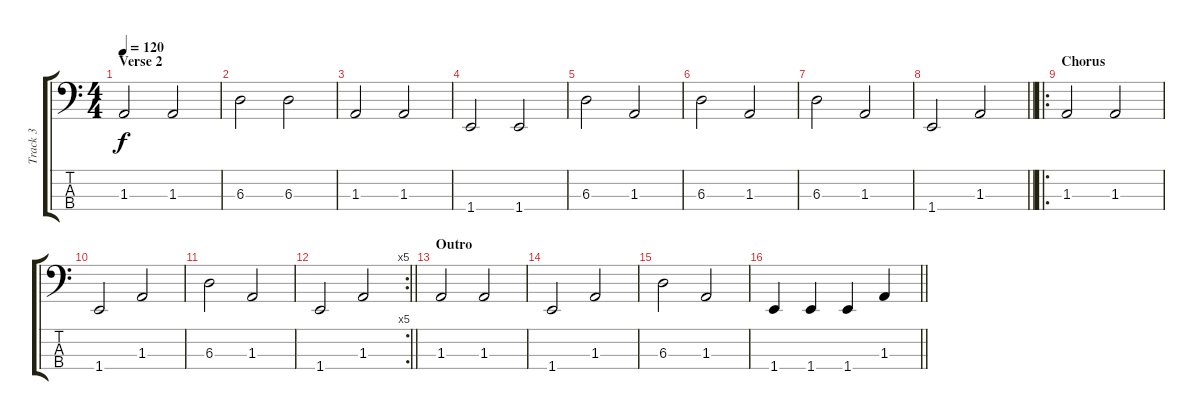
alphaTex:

\track ("Track 3" "Track 3") {instrument electricbassfinger}
\staff {score tabs}
\tuning (Gb2 Db2 Ab1 Eb1) {hide}
\ts (4 4)
\section ("" "Verse 2")
\tempo 120
\clef f4
\ks c
1.3.2{dy f} 1.3.2 |
6.3.2 6.3.2 |
1.3.2 1.3.2 |
1.4.2 1.4.2 |
6.3.2 1.3.2 |
6.3.2 1.3.2 |
6.3.2 1.3.2 |
\barLineRight lightlight
1.4.2 1.3.2 |
\ro
\section ("" "Chorus")
1.3.2 1.3.2 |
1.4.2 1.3.2 |
6.3.2 1.3.2 |
\rc 5
\barLineRight lightlight
1.4.2 1.3.2 |
\section ("" "Outro")
1.3.2 1.3.2 |
1.4.2 1.3.2 |
6.3.2 1.3.2 |
\barLineRight lightlight
1.4.4 1.4.4 1.4.4 1.3.4
